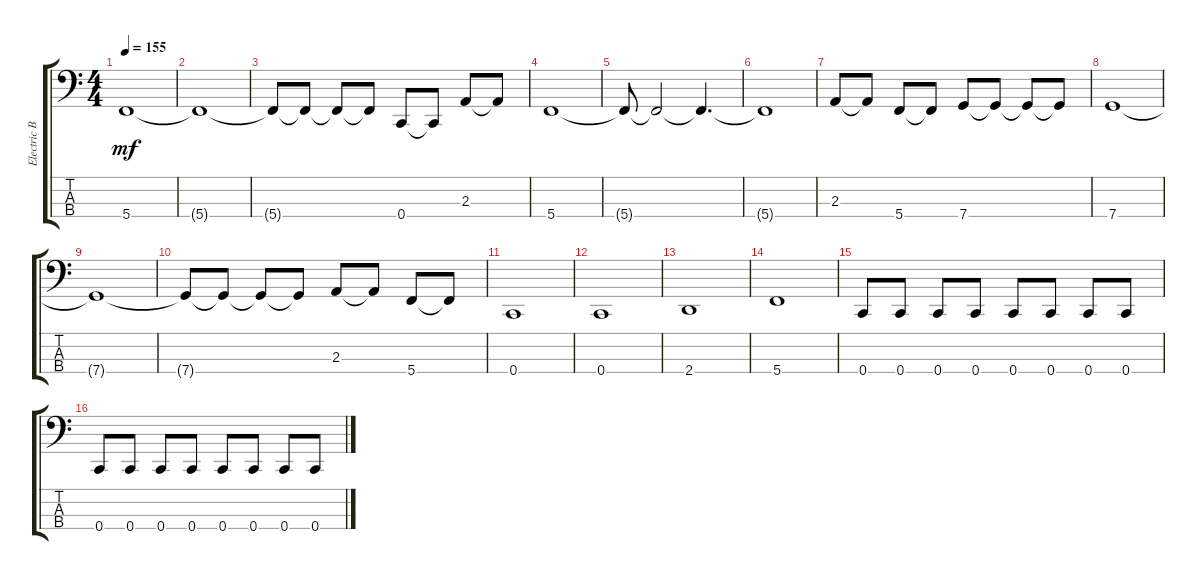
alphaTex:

\track ("Electric Bass" "Electric B") {instrument electricbassfinger}
\staff {score tabs}
\tuning (F2 C2 G1 C1) {hide}
\ts (4 4)
\tempo 155
\clef f4
\ks c
5.4.1{dy mf} |
5.4{t}.1 |
5.4{t}.8 5.4{t}.8 5.4{t}.8 5.4{t}.8 0.4.8 0.4{t}.8 2.3.8 2.3{t}.8 |
5.4.1 |
5.4{t}.8 5.4{t}.2 5.4{t}.4{d} |
5.4{t}.1 |
2.3.8 2.3{t}.8 5.4.8 5.4{t}.8 7.4.8 7.4{t}.8 7.4{t}.8 7.4{t}.8 |
7.4.1 |
7.4{t}.1 |
7.4{t}.8 7.4{t}.8 7.4{t}.8 7.4{t}.8 2.3.8 2.3{t}.8 5.4.8 5.4{t}.8 |
0.4.1 |
0.4.1 |
2.4.1 |
5.4.1 |
0.4.8 0.4.8 0.4.8 0.4.8 0.4.8 0.4.8 0.4.8 0.4.8 |
0.4.8 0.4.8 0.4.8 0.4.8 0.4.8 0.4.8 0.4.8 0.4.8
